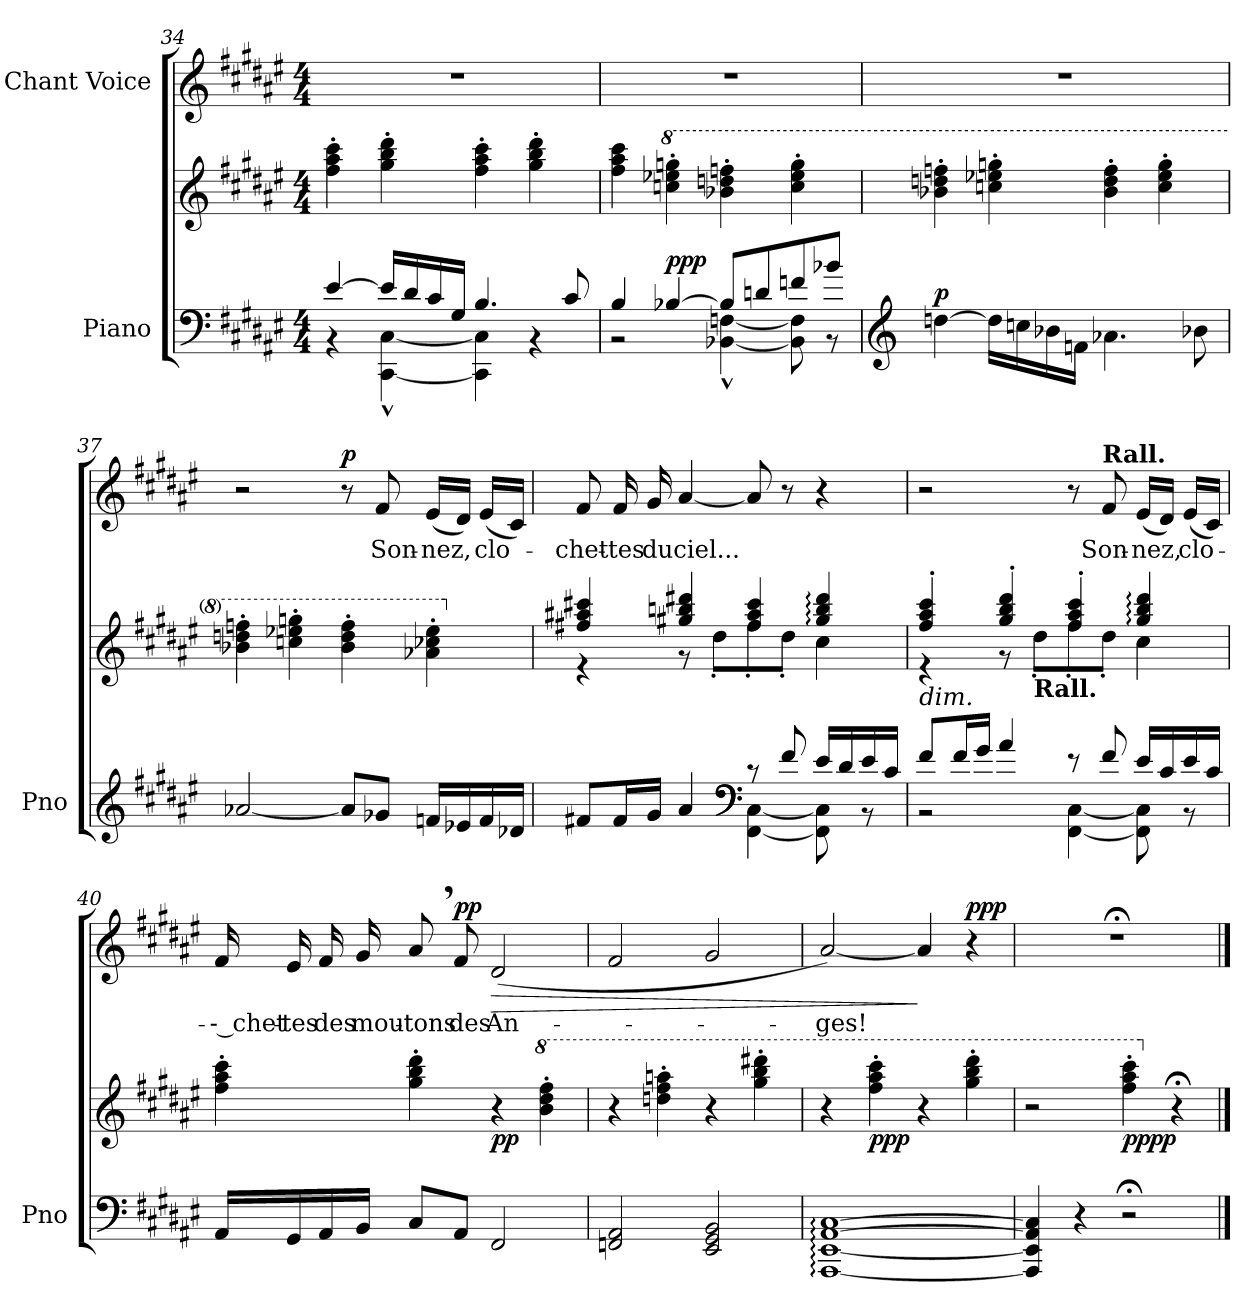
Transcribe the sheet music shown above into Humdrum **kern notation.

**kern	**kern	**dynam	**kern	**text	**dynam
*part2	*part2	*part2	*part1	*part1	*part1
*staff3	*staff2	*staff2/3	*staff1	*staff1	*staff1
*I"Piano	*	*	*I"Chant Voice	*	*
*I'Pno	*	*	*	*	*
!!LO:LB:g=z
*clefF4	*clefG2	*	*clefG2	*	*
*k[f#c#g#d#a#e#]	*k[f#c#g#d#a#e#]	*	*k[f#c#g#d#a#e#]	*	*
*M4/4	*M4/4	*	*M4/4	*	*
=34	=34	=34	=34	=34	=34
*^	*	*	*	*	*
[4e#/	4r	4ff#\' 4aa#\' 4ccc#\'	.	1r	.	.
16e#/LL]	[4CC#\^^ [4C#\^^	4gg#\' 4bb\' 4ddd#\'	.	.	.	.
16d#/	.	.	.	.	.	.
16c#/	.	.	.	.	.	.
16G#/JJ	.	.	.	.	.	.
4.B/	4CC#\] 4C#\]	4ff#\' 4aa#\' 4ccc#\'	.	.	.	.
.	4r	4gg#\' 4bb\' 4ddd#\'	.	.	.	.
8c#/	.	.	.	.	.	.
=35	=35	=35	=35	=35	=35	=35
4B/	2r	4ff#\ 4aa#\ 4ccc#\	.	1r	.	.
*	*	*8va	*	*	*	*
!	!	!	!LO:DY:a=2	!	!	!
[4B-X/	.	4cccn\' 4eee-X\' 4gggn\'	ppp	.	.	.
8B-/L]	[4BB-X\^^ [4Fn\^^	4bb-X\' 4dddn\' 4fffn\'	.	.	.	.
8dn/	.	.	.	.	.	.
8fn/	8BB-\] 8F\]	4ccc\' 4eee-\' 4ggg\'	.	.	.	.
8b-X/J	8r	.	.	.	.	.
*v	*v	*	*	*	*	*
=36	=36	=36	=36	=36	=36
*clefG2	*	*	*	*	*
*^	*	*	*	*	*
!	!	!	!LO:DY:a=2	!	!	!
*v	*v	*	*	*	*	*
[4ddn\	4bb-X\' 4dddn\' 4fffn\'	p	1r	.	.
16dd\LL]	4cccn\' 4eee-X\' 4gggn\'	.	.	.	.
16ccn\	.	.	.	.	.
16b-X\	.	.	.	.	.
16fn\JJ	.	.	.	.	.
4.a-X\	4bb-\' 4ddd\' 4fff\'	.	.	.	.
.	4ccc\' 4eee-\' 4ggg\'	.	.	.	.
8b-X\	.	.	.	.	.
!!LO:LB:g=z
=37	=37	=37	=37	=37	=37
[2a-X/	4bb-X\' 4dddn\' 4fffn\'	.	2r	.	.
.	4cccn\' 4eee-X\' 4gggn\'	.	.	.	.
!	!	!	!	!	!LO:DY:a
8a-/L]	4bb-\' 4ddd\' 4fff\'	.	8r	.	p
!	!	!	!	!LO:LY:b	!
8g-X/J	.	.	8f#/	Son-	.
!	!	!LO:DY:b	!	!LO:LY:b	!
!	!	!LO:DY:n=1:b	!	!	!
16fn/LL	4aa-X\' 4ccc-X\' 4eee-\'	other-dynamics p	(<16e#/LL	-nez,	.
16e-X/	.	.	16d#/JJ)	.	.
!	!	!	!	!LO:LY:b	!
16f/	.	.	(<16e#/LL	clo-	.
16d-X/JJ	.	.	16c#/JJ)	.	.
=38	=38	=38	=38	=38	=38
*^	*	*	*	*	*
*	*	*X8va	*	*	*	*
*	*	*^	*	*	*	*
!	!	!	!	!	!	!LO:LY:b	!
8f#X/L	2reeeyy	4ff#X/ 4aa#X/ 4ccc#X/	4r	.	8f#/	-chet-	.
!	!	!	!	!	!	!LO:LY:b	!
16f#/L	.	.	.	.	16f#/	-tes	.
!	!	!	!	!	!	!LO:LY:b	!
16g#/JJ	.	.	.	.	16g#/	du	.
!	!	!	!	!	!	!LO:LY:b	!
4a#/	.	4gg#X/ 4bbn/ 4ddd#X/	8r	.	[4a#/	ciel...	.
.	.	.	8dd#'\L	.	.	.	.
*clefF4	*	*	*	*	*	*	*
8r	[4FF#\ [4C#\	4ff#/ 4aa#/ 4ccc#/	8ff#'\	.	8a#/]	.	.
8f#/	.	.	8dd#'\J	.	8r	.	.
16e#/LL	8FF#\] 8C#\]	4gg#/: 4bb/: 4ddd#/:	4cc#\	.	4r	.	.
16d#/	.	.	.	.	.	.	.
16e#/	8r	.	.	.	.	.	.
16c#/JJ	.	.	.	.	.	.	.
=39	=39	=39	=39	=39	=39	=39	=39
!	!	!LO:TX:b:i:t=dim.	!	!	!	!	!
8f#/L	2r	4ff#/' 4aa#/' 4ccc#/'	4r	.	2r	.	.
16f#/L	.	.	.	.	.	.	.
16g#/JJ	.	.	.	.	.	.	.
4a#/	.	4gg#/' 4bb/' 4ddd#/'	8r	.	.	.	.
!	!	!	!LO:TX:b:B:t=Rall.	!	!	!	!
.	.	.	8dd#'\L	.	.	.	.
8r	[4FF#\ [4C#\	4ff#/' 4aa#/' 4ccc#/'	8ff#'\	.	8r	.	.
*	*	*	*	*	*MM94	*	*
!	!	!	!	!	!LO:TX:a:B:t=Rall.	!	!
!	!	!	!	!	!	!LO:LY:b	!
8f#/	.	.	8dd#'\J	.	8f#/	Son-	.
!	!	!	!	!	!	!LO:LY:b	!
16e#/LL	8FF#\] 8C#\]	4gg#/: 4bb/: 4ddd#/:	4cc#\	.	(<16e#/LL	-nez,	.
16c#/	.	.	.	.	16d#/JJ)	.	.
!	!	!	!	!	!	!LO:LY:b	!
16e#/	8r	.	.	.	(<16e#/LL	clo-	.
16c#/JJ	.	.	.	.	16c#/JJ)	.	.
*v	*v	*	*	*	*	*	*
*	*v	*v	*	*	*	*
!!LO:LB:g=z
=40	=40	=40	=40	=40	=40
*	*	*	*MM90	*	*
!	!	!	!	!LO:LY:b	!
16AA#/LL	4ff#\' 4aa#\' 4ccc#\'	.	16f#/	-- chet-	.
!	!	!	!	!LO:LY:b	!
16GG#/	.	.	16e#/	-tes	.
!	!	!	!	!LO:LY:b	!
16AA#/	.	.	16f#/	des	.
!	!	!	!	!LO:LY:b	!
16BB/JJ	.	.	16g#/	mou-	.
*	*	*	*MM87	*	*
!	!	!	!	!LO:LY:b	!
8C#/L	4gg#\' 4bb\' 4ddd#\'	.	8a#,/	-tons	.
!	!	!	!	!LO:LY:b	!LO:DY:a
8AA#/J	.	.	8f#/	des	pp
!	!	!LO:DY:b	!	!LO:LY:b	!LO:HP:b
2FF#/	4r	pp	(<2d#/	An-	>
*	*8va	*	*	*	*
.	4bb\' 4ddd#\' 4fff#\'	.	.	.	.
=41	=41	=41	=41	=41	=41
2FFn/ 2AA#/	4r	.	2f#/	.	.
.	4dddn\' 4fff#\' 4aaan\'	.	.	.	.
2EE#/ 2GG#/ 2BB/	4r	.	2g#/	.	.
.	4ggg#\' 4bbb\' 4dddd#X\'	.	.	.	.
=42	=42	=42	=42	=42	=42
!	!	!	!	!LO:LY:b	!
[1AAA#: [1EE#: [1AA#: [1C#:	4r	.	[2a#/)	-ges!	.
!	!	!LO:DY:b	!	!	!
.	4fff#\' 4aaa#\' 4cccc#\'	ppp	.	.	.
.	4r	.	4a#/]	.	]
!	!	!	!	!	!LO:DY:a
.	4ggg#\' 4bbb\' 4dddd#\'	.	4r	.	ppp
=43	=43	=43	=43	=43	=43
4AAA#/] 4EE#/] 4AA#/] 4C#/]	2r	.	1r;<	.	.
4r	.	.	.	.	.
!	!	!LO:DY:b	!	!	!
2r;<	4fff#\' 4aaa#\' 4cccc#\'	pppp	.	.	.
*	*X8va	*	*	*	*
.	4r;<	.	.	.	.
==	==	==	==	==	==
*-	*-	*-	*-	*-	*-
